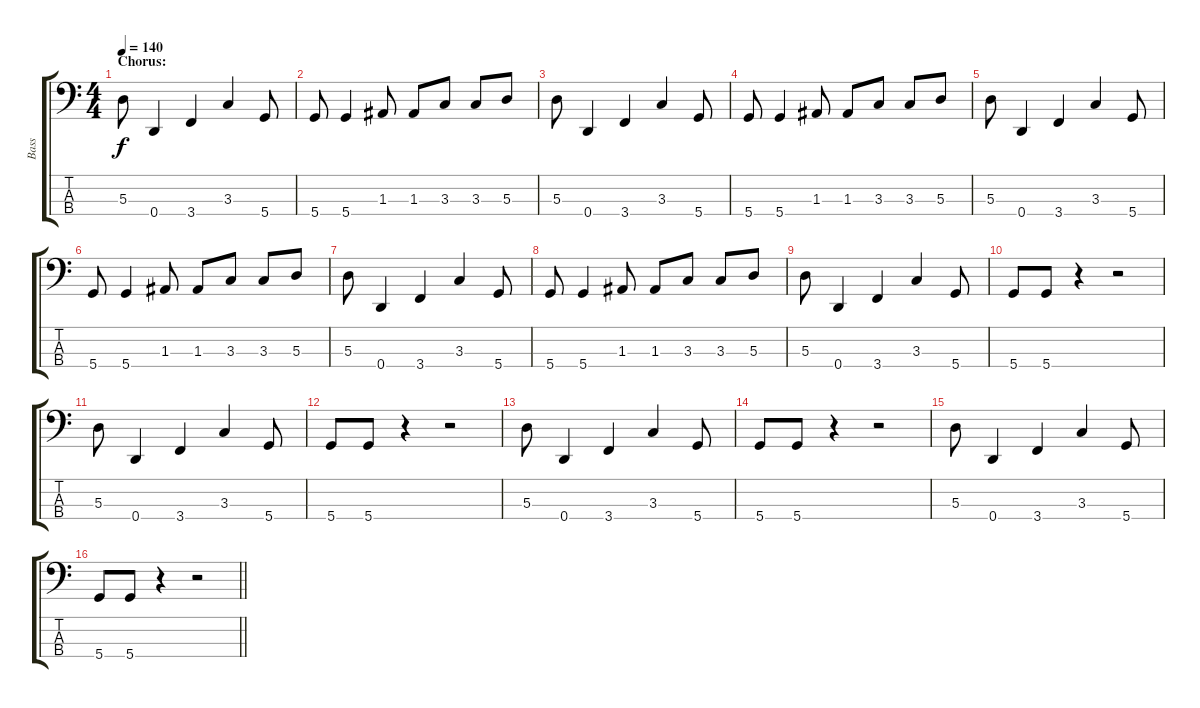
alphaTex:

\track ("Bass" "Bass") {instrument electricbassfinger}
\staff {score tabs}
\tuning (G2 D2 A1 D1) {hide}
\ts (4 4)
\section ("" "Chorus:")
\tempo 140
\clef f4
\ks c
5.3.8{dy f} 0.4.4 3.4.4 3.3.4 5.4.8 |
5.4.8 5.4.4 1.3.8 1.3.8 3.3.8 3.3.8 5.3.8 |
5.3.8 0.4.4 3.4.4 3.3.4 5.4.8 |
5.4.8 5.4.4 1.3.8 1.3.8 3.3.8 3.3.8 5.3.8 |
5.3.8 0.4.4 3.4.4 3.3.4 5.4.8 |
5.4.8 5.4.4 1.3.8 1.3.8 3.3.8 3.3.8 5.3.8 |
5.3.8 0.4.4 3.4.4 3.3.4 5.4.8 |
5.4.8 5.4.4 1.3.8 1.3.8 3.3.8 3.3.8 5.3.8 |
5.3.8 0.4.4 3.4.4 3.3.4 5.4.8 |
5.4.8 5.4.8 r.4 r.2 |
5.3.8 0.4.4 3.4.4 3.3.4 5.4.8 |
5.4.8 5.4.8 r.4 r.2 |
5.3.8 0.4.4 3.4.4 3.3.4 5.4.8 |
5.4.8 5.4.8 r.4 r.2 |
5.3.8 0.4.4 3.4.4 3.3.4 5.4.8 |
\barLineRight lightlight
5.4.8 5.4.8 r.4 r.2
